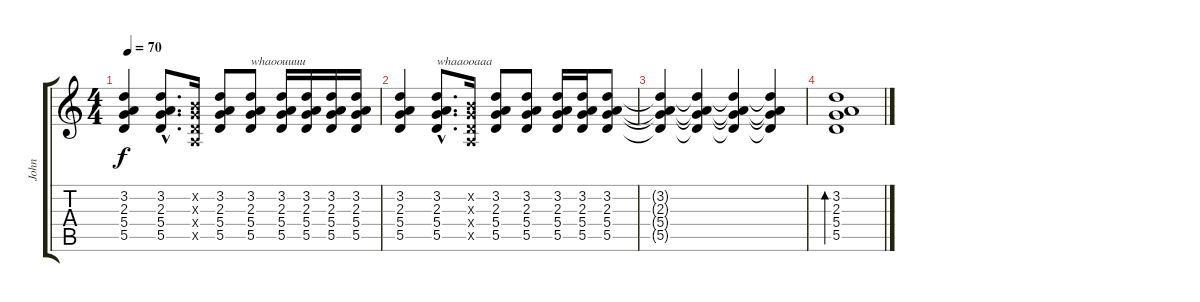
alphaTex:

\track ("John" "John") {instrument electricguitarclean}
\staff {score tabs}
\tuning (E4 B3 G3 D3 A2 E2) {hide}
\ts (4 4)
\tempo 70
\clef g2
\ks c
(3.2 2.3 5.4 5.5).4{dy f} (3.2{hac} 2.3{hac} 5.4{hac} 5.5{hac}).8{d} (0.2{x} 0.3{x} 0.4{x} 0.5{x}).16 (3.2 2.3 5.4 5.5).8 (3.2 2.3 5.4 5.5).8{txt "whaoouuuu"} (3.2 2.3 5.4 5.5).16 (3.2 2.3 5.4 5.5).16 (3.2 2.3 5.4 5.5).16 (3.2 2.3 5.4 5.5).16 |
(3.2 2.3 5.4 5.5).4 (3.2{hac} 2.3{hac} 5.4{hac} 5.5{hac}).8{d txt "whaaooaaa"} (0.2{x} 0.3{x} 0.4{x} 0.5{x}).16 (3.2 2.3 5.4 5.5).8 (3.2 2.3 5.4 5.5).8 (3.2 2.3 5.4 5.5).16 (3.2 2.3 5.4 5.5).16 (3.2 2.3 5.4 5.5).8 |
(3.2{t} 2.3{t} 5.4{t} 5.5{t}).4 (3.2{t} 2.3{t} 5.4{t} 5.5{t}).4 (3.2{t} 2.3{t} 5.4{t} 5.5{t}).4 (3.2{t} 2.3{t} 5.4{t} 5.5{t}).4 |
(3.2 2.3 5.4 5.5).1{bd 120}
